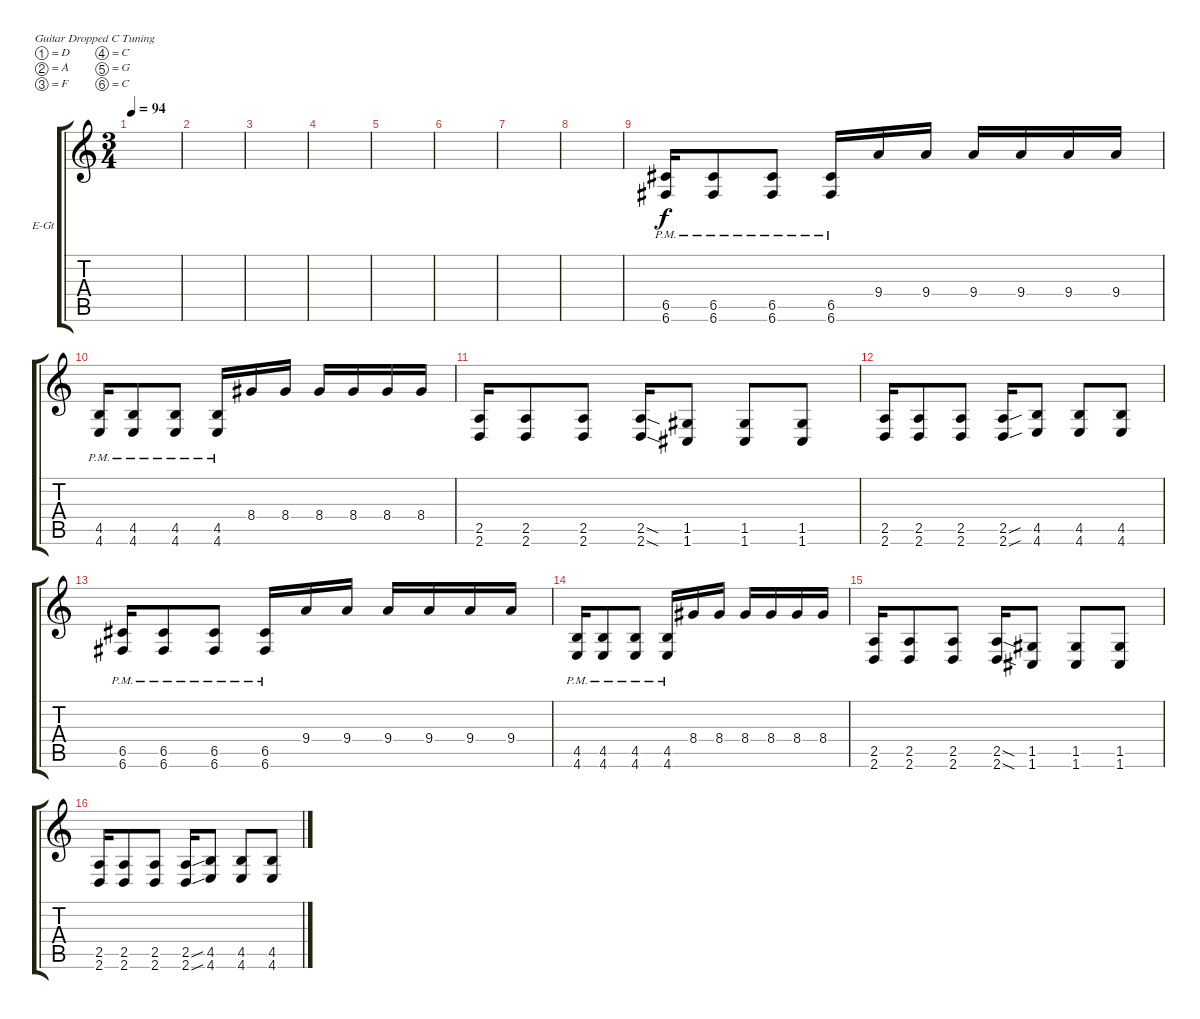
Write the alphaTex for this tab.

\bracketExtendMode groupsimilarinstruments
\firstSystemTrackNameOrientation horizontal
\otherSystemsTrackNameOrientation horizontal
\track ("Jason James" "E-Gt") {instrument distortionguitar}
\staff {score tabs}
\tuning (D4 A3 F3 C3 G2 C2)
\ts (3 4)
\tempo 94
\clef g2
\ks c
|
|
|
|
|
|
|
|
(6.5{pm} 6.6{pm}).16 (6.5{pm} 6.6{pm}).8 (6.5{pm} 6.6{pm}).8 (6.5{pm} 6.6{pm}).16 9.4.16 9.4.16 9.4.16 9.4.16 9.4.16 9.4.16 |
(4.5{pm} 4.6{pm}).16 (4.5{pm} 4.6{pm}).8 (4.5{pm} 4.6{pm}).8 (4.5 4.6{pm}).16 8.4.16 8.4.16 8.4.16 8.4.16 8.4.16 8.4.16 |
(2.5 2.6).16 (2.5 2.6).8 (2.5 2.6).8 (2.5{sod} 2.6{sod}).16 (1.5 1.6).8 (1.5 1.6).8 (1.5 1.6).8 |
(2.5 2.6).16 (2.5 2.6).8 (2.5 2.6).8 (2.5{sou} 2.6{sou}).16 (4.5 4.6).8 (4.5 4.6).8 (4.5 4.6).8 |
(6.5{pm} 6.6{pm}).16 (6.5{pm} 6.6{pm}).8 (6.5{pm} 6.6{pm}).8 (6.5{pm} 6.6{pm}).16 9.4.16 9.4.16 9.4.16 9.4.16 9.4.16 9.4.16 |
(4.5{pm} 4.6{pm}).16 (4.5{pm} 4.6{pm}).8 (4.5{pm} 4.6{pm}).8 (4.5 4.6{pm}).16 8.4.16 8.4.16 8.4.16 8.4.16 8.4.16 8.4.16 |
(2.5 2.6).16 (2.5 2.6).8 (2.5 2.6).8 (2.5{sod} 2.6{sod}).16 (1.5 1.6).8 (1.5 1.6).8 (1.5 1.6).8 |
(2.5 2.6).16 (2.5 2.6).8 (2.5 2.6).8 (2.5{sou} 2.6{sou}).16 (4.5 4.6).8 (4.5 4.6).8 (4.5 4.6).8
